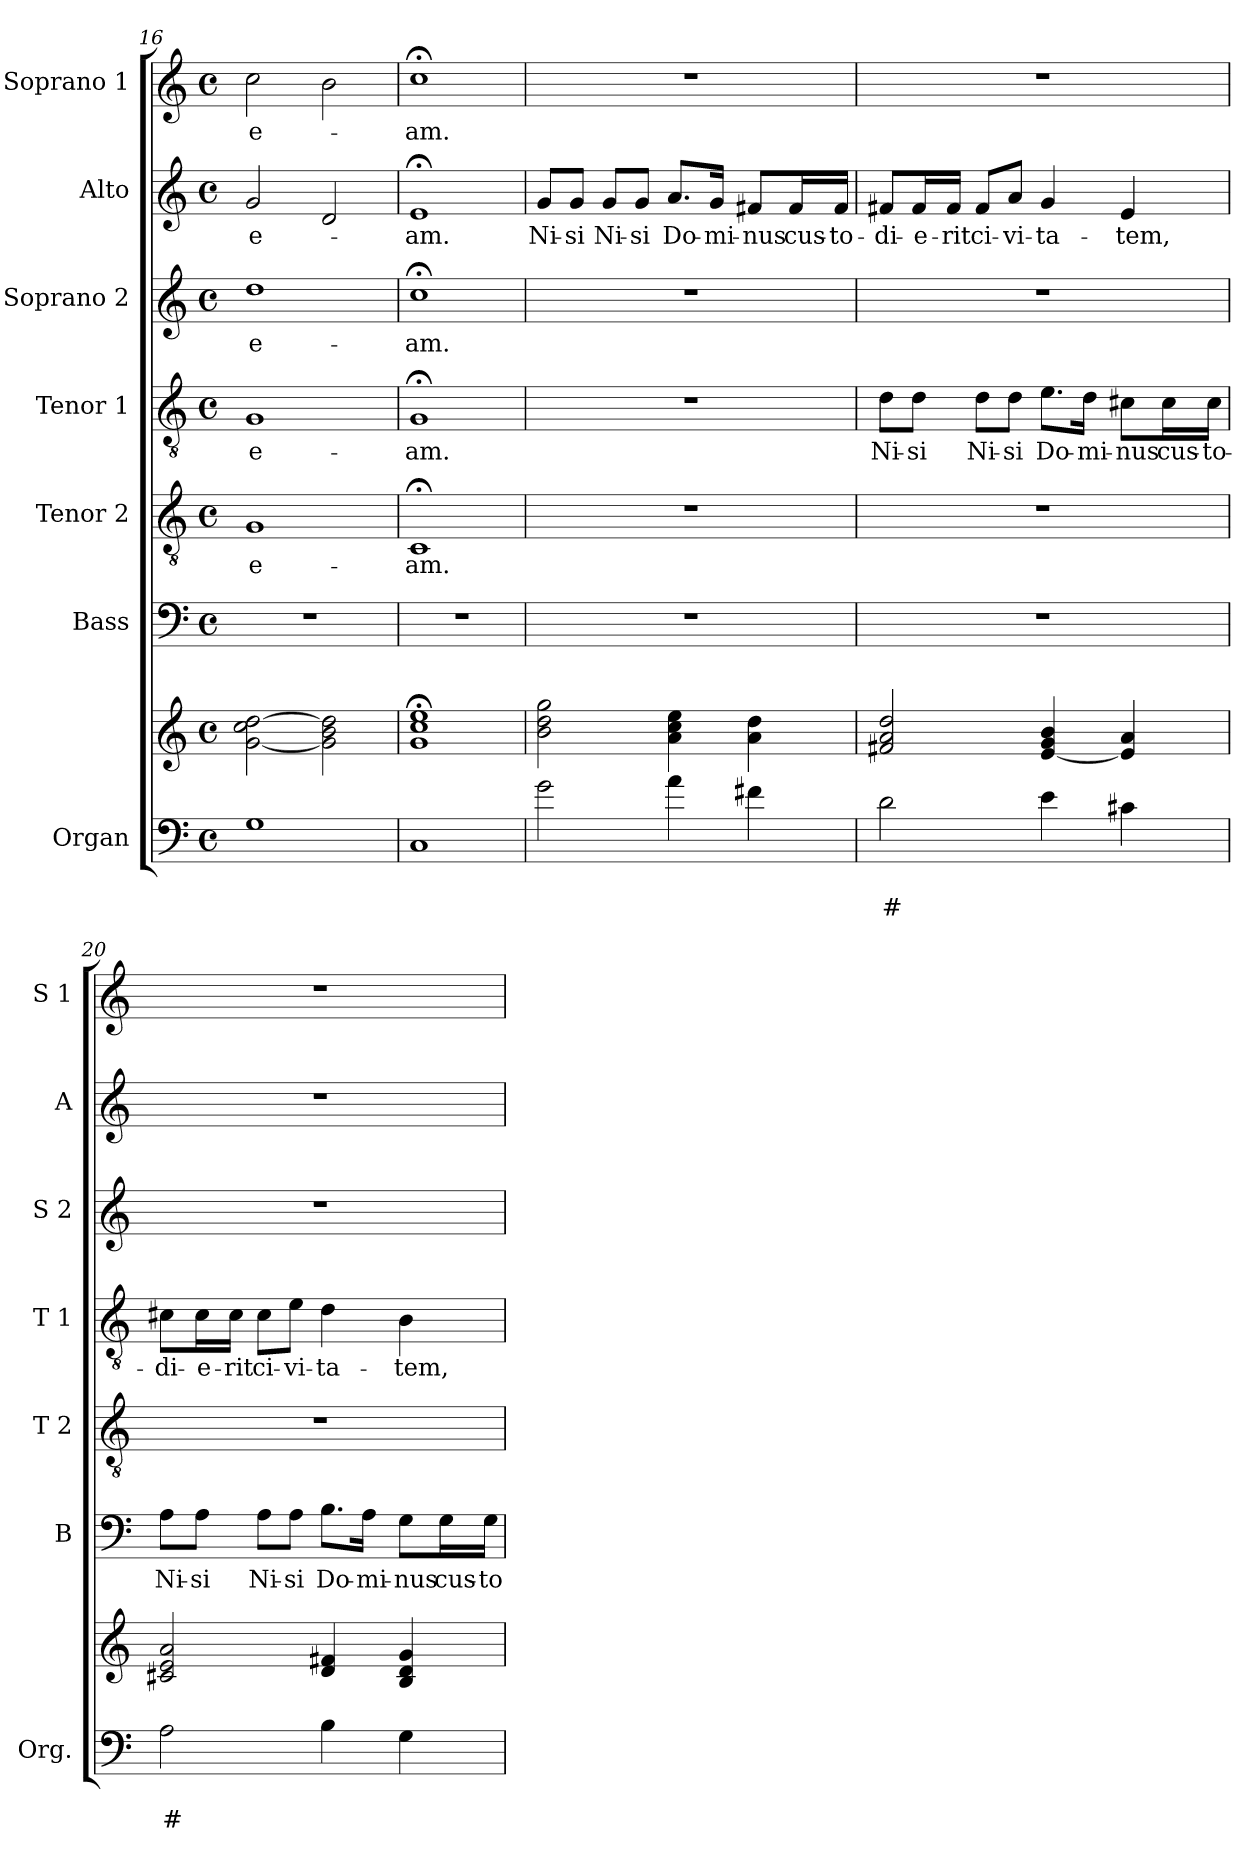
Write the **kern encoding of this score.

**kern	**text	**text	**kern	**kern	**text	**kern	**text	**kern	**text	**kern	**text	**kern	**text	**kern	**text
*part7	*part7	*part7	*part7	*part6	*part6	*part5	*part5	*part4	*part4	*part3	*part3	*part2	*part2	*part1	*part1
*staff8	*staff8	*staff8	*staff7	*staff6	*staff6	*staff5	*staff5	*staff4	*staff4	*staff3	*staff3	*staff2	*staff2	*staff1	*staff1
*I"Organ	*	*	*	*I"Bass	*	*I"Tenor 2	*	*I"Tenor 1	*	*I"Soprano 2	*	*I"Alto	*	*I"Soprano 1	*
*I'Org.	*	*	*	*I'B	*	*I'T 2	*	*I'T 1	*	*I'S 2	*	*I'A	*	*I'S 1	*
*clefF4	*	*	*clefG2	*clefF4	*	*clefGv2	*	*clefGv2	*	*clefG2	*	*clefG2	*	*clefG2	*
*k[]	*	*	*k[]	*k[]	*	*k[]	*	*k[]	*	*k[]	*	*k[]	*	*k[]	*
*C:	*	*	*C:	*C:	*	*C:	*	*C:	*	*C:	*	*C:	*	*C:	*
*M4/4	*	*	*M4/4	*M4/4	*	*M4/4	*	*M4/4	*	*M4/4	*	*M4/4	*	*M4/4	*
*met(c)	*	*	*met(c)	*met(c)	*	*met(c)	*	*met(c)	*	*met(c)	*	*met(c)	*	*met(c)	*
=16	=16	=16	=16	=16	=16	=16	=16	=16	=16	=16	=16	=16	=16	=16	=16
!	!	!	!	!	!	!	!LO:LY:b	!	!LO:LY:b	!	!LO:LY:b	!	!LO:LY:b	!	!LO:LY:b
1G	.	.	[2g!\ 2cc!\ [2dd!\	1r	.	1G	e-	1G	e-	1dd	e-	2g/	e-	2cc\	e-
.	.	.	2g!\] 2b!\ 2dd!\]	.	.	.	.	.	.	.	.	2d/	.	2b\	.
=17	=17	=17	=17	=17	=17	=17	=17	=17	=17	=17	=17	=17	=17	=17	=17
!	!	!	!	!	!	!	!LO:LY:b	!	!LO:LY:b	!	!LO:LY:b	!	!LO:LY:b	!	!LO:LY:b
1C	.	.	1g!;< 1cc!;< 1ee!;<	1r	.	1C;<	-am.	1G;<	-am.	1cc;<	-am.	1e;<	-am.	1cc;<	-am.
=18	=18	=18	=18	=18	=18	=18	=18	=18	=18	=18	=18	=18	=18	=18	=18
!	!	!	!	!	!	!	!	!	!	!	!	!	!LO:LY:b	!	!
2g\	.	.	2b!\ 2dd!\ 2gg!\	1r	.	1r	.	1r	.	1r	.	8g/L	Ni-	1r	.
!	!	!	!	!	!	!	!	!	!	!	!	!	!LO:LY:b	!	!
.	.	.	.	.	.	.	.	.	.	.	.	8g/J	-si	.	.
!	!	!	!	!	!	!	!	!	!	!	!	!	!LO:LY:b	!	!
.	.	.	.	.	.	.	.	.	.	.	.	8g/L	Ni-	.	.
!	!	!	!	!	!	!	!	!	!	!	!	!	!LO:LY:b	!	!
.	.	.	.	.	.	.	.	.	.	.	.	8g/J	-si	.	.
!	!	!	!	!	!	!	!	!	!	!	!	!	!LO:LY:b	!	!
4a\	.	.	4a!\ 4cc!\ 4ee!\	.	.	.	.	.	.	.	.	8.a/L	Do-	.	.
!	!	!	!	!	!	!	!	!	!	!	!	!	!LO:LY:b	!	!
.	.	.	.	.	.	.	.	.	.	.	.	16g/Jk	-mi-	.	.
!	!	!	!	!	!	!	!	!	!	!	!	!	!LO:LY:b	!	!
4f#X\	.	.	4a!\ 4dd!\	.	.	.	.	.	.	.	.	8f#X/L	-nus	.	.
!	!	!	!	!	!	!	!	!	!	!	!	!	!LO:LY:b	!	!
.	.	.	.	.	.	.	.	.	.	.	.	16f#/L	cus-	.	.
!	!	!	!	!	!	!	!	!	!	!	!	!	!LO:LY:b	!	!
.	.	.	.	.	.	.	.	.	.	.	.	16f#/JJ	-to-	.	.
=19	=19	=19	=19	=19	=19	=19	=19	=19	=19	=19	=19	=19	=19	=19	=19
!	!	!LO:LY:b	!	!	!	!	!	!	!LO:LY:b	!	!	!	!LO:LY:b	!	!
2d\	.	#	2f#X!/ 2a!/ 2dd!/	1r	.	1r	.	8d\L	Ni-	1r	.	8f#X/L	-di-	1r	.
!	!	!	!	!	!	!	!	!	!LO:LY:b	!	!	!	!LO:LY:b	!	!
.	.	.	.	.	.	.	.	8d\J	-si	.	.	16f#/L	-e-	.	.
!	!	!	!	!	!	!	!	!	!	!	!	!	!LO:LY:b	!	!
.	.	.	.	.	.	.	.	.	.	.	.	16f#/JJ	-rit	.	.
!	!	!	!	!	!	!	!	!	!LO:LY:b	!	!	!	!LO:LY:b	!	!
.	.	.	.	.	.	.	.	8d\L	Ni-	.	.	8f#/L	ci-	.	.
!	!	!	!	!	!	!	!	!	!LO:LY:b	!	!	!	!LO:LY:b	!	!
.	.	.	.	.	.	.	.	8d\J	-si	.	.	8a/J	-vi-	.	.
!	!	!	!	!	!	!	!	!	!LO:LY:b	!	!	!	!LO:LY:b	!	!
4e\	.	.	[4e!/ 4g!/ 4b!/	.	.	.	.	8.e\L	Do-	.	.	4g/	-ta-	.	.
!	!	!	!	!	!	!	!	!	!LO:LY:b	!	!	!	!	!	!
.	.	.	.	.	.	.	.	16d\Jk	-mi-	.	.	.	.	.	.
!	!	!	!	!	!	!	!	!	!LO:LY:b	!	!	!	!LO:LY:b	!	!
4c#X\	.	.	4e!/] 4a!/	.	.	.	.	8c#X\L	-nus	.	.	4e/	-tem,	.	.
!	!	!	!	!	!	!	!	!	!LO:LY:b	!	!	!	!	!	!
.	.	.	.	.	.	.	.	16c#\L	cus-	.	.	.	.	.	.
!	!	!	!	!	!	!	!	!	!LO:LY:b	!	!	!	!	!	!
.	.	.	.	.	.	.	.	16c#\JJ	-to-	.	.	.	.	.	.
!!LO:PB:g=z
=20	=20	=20	=20	=20	=20	=20	=20	=20	=20	=20	=20	=20	=20	=20	=20
!	!	!LO:LY:b	!	!	!LO:LY:b	!	!	!	!LO:LY:b	!	!	!	!	!	!
2A\	.	#	2c#X!/ 2e!/ 2a!/	8A\L	Ni-	1r	.	8c#X\L	-di-	1r	.	1r	.	1r	.
!	!	!	!	!	!LO:LY:b	!	!	!	!LO:LY:b	!	!	!	!	!	!
.	.	.	.	8A\J	-si	.	.	16c#\L	-e-	.	.	.	.	.	.
!	!	!	!	!	!	!	!	!	!LO:LY:b	!	!	!	!	!	!
.	.	.	.	.	.	.	.	16c#\JJ	-rit	.	.	.	.	.	.
!	!	!	!	!	!LO:LY:b	!	!	!	!LO:LY:b	!	!	!	!	!	!
.	.	.	.	8A\L	Ni-	.	.	8c#\L	ci-	.	.	.	.	.	.
!	!	!	!	!	!LO:LY:b	!	!	!	!LO:LY:b	!	!	!	!	!	!
.	.	.	.	8A\J	-si	.	.	8e\J	-vi-	.	.	.	.	.	.
!	!	!	!	!	!LO:LY:b	!	!	!	!LO:LY:b	!	!	!	!	!	!
4B\	.	.	4d!/ 4f#X!/	8.B\L	Do-	.	.	4d\	-ta-	.	.	.	.	.	.
!	!	!	!	!	!LO:LY:b	!	!	!	!	!	!	!	!	!	!
.	.	.	.	16A\Jk	-mi-	.	.	.	.	.	.	.	.	.	.
!	!	!	!	!	!LO:LY:b	!	!	!	!LO:LY:b	!	!	!	!	!	!
4G\	.	.	4B!/ 4d!/ 4g!/	8G\L	-nus	.	.	4B\	-tem,	.	.	.	.	.	.
!	!	!	!	!	!LO:LY:b	!	!	!	!	!	!	!	!	!	!
.	.	.	.	16G\L	cus-	.	.	.	.	.	.	.	.	.	.
!	!	!	!	!	!LO:LY:b	!	!	!	!	!	!	!	!	!	!
.	.	.	.	16G\JJ	-to-	.	.	.	.	.	.	.	.	.	.
=	=	=	=	=	=	=	=	=	=	=	=	=	=	=	=
*-	*-	*-	*-	*-	*-	*-	*-	*-	*-	*-	*-	*-	*-	*-	*-
